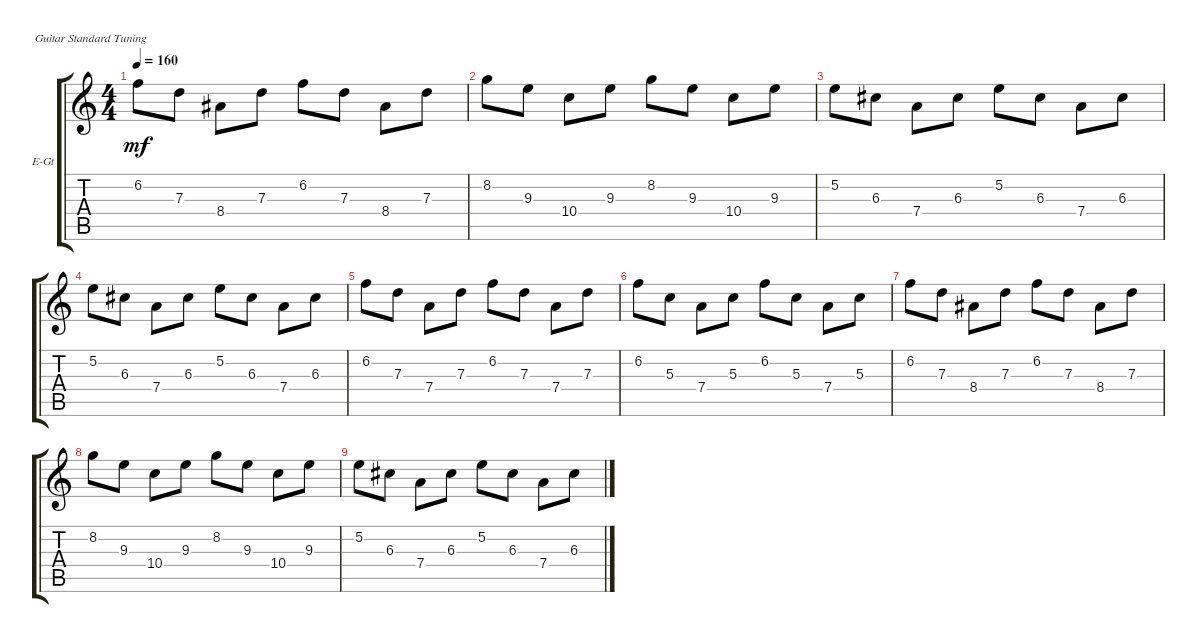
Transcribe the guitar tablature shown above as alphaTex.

\defaultSystemsLayout 4
\bracketExtendMode groupsimilarinstruments
\firstSystemTrackNameOrientation horizontal
\otherSystemsTrackNameOrientation horizontal
\track ("Electric Guitar (Clean)" "E-Gt") {instrument electricguitarclean}
\staff {score tabs}
\tuning (E4 B3 G3 D3 A2 E2)
\ts (4 4)
\tempo 160
\clef g2
\ks c
6.2.8{dy mf} 7.3.8 8.4.8 7.3.8 6.2.8 7.3.8 8.4.8 7.3.8 |
8.2.8 9.3.8 10.4.8 9.3.8 8.2.8 9.3.8 10.4.8 9.3.8 |
5.2.8 6.3.8 7.4.8 6.3.8 5.2.8 6.3.8 7.4.8 6.3.8 |
5.2.8 6.3.8 7.4.8 6.3.8 5.2.8 6.3.8 7.4.8 6.3.8 |
6.2.8 7.3.8 7.4.8 7.3.8 6.2.8 7.3.8 7.4.8 7.3.8 |
6.2.8 5.3.8 7.4.8 5.3.8 6.2.8 5.3.8 7.4.8 5.3.8 |
6.2.8 7.3.8 8.4.8 7.3.8 6.2.8 7.3.8 8.4.8 7.3.8 |
8.2.8 9.3.8 10.4.8 9.3.8 8.2.8 9.3.8 10.4.8 9.3.8 |
5.2.8 6.3.8 7.4.8 6.3.8 5.2.8 6.3.8 7.4.8 6.3.8
